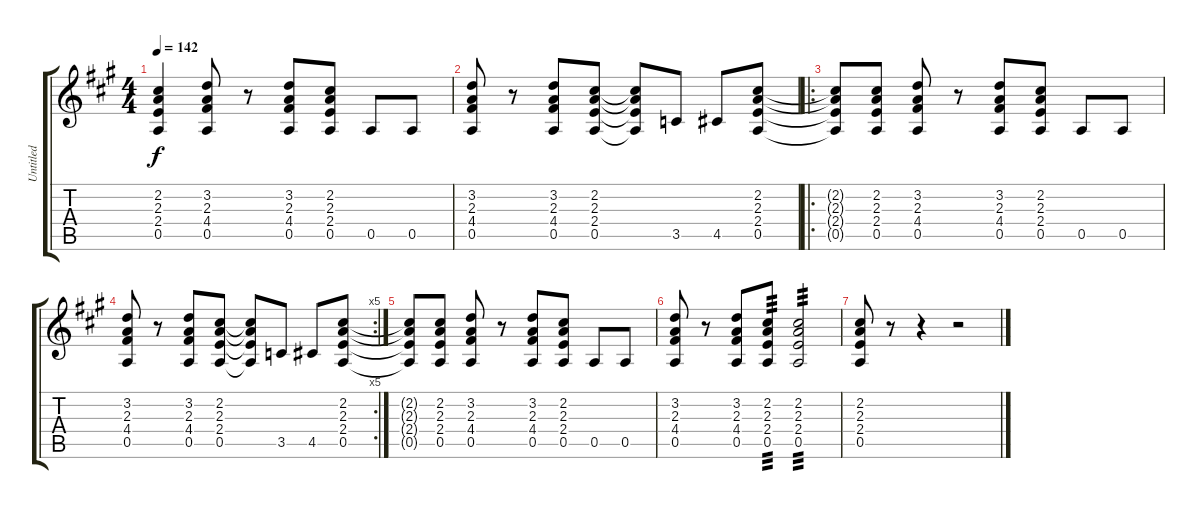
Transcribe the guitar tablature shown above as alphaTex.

\track ("Untitled" "Untitled") {instrument distortionguitar}
\staff {score tabs}
\tuning (E4 B3 G3 D3 A2 E2) {hide}
\ts (4 4)
\tempo 142
\clef g2
\ks a
(2.2{t} 2.3{t} 2.4{t} 0.5{t}).4{dy f} (3.2 2.3 4.4 0.5).8 r.8 (3.2 2.3 4.4 0.5).8 (2.2 2.3 2.4 0.5).8 0.5.8 0.5.8 |
(3.2 2.3 4.4 0.5).8 r.8 (3.2 2.3 4.4 0.5).8 (2.2 2.3 2.4 0.5).8 (2.2{t} 2.3{t} 2.4{t} 0.5{t}).8 3.5.8 4.5.8 (2.2 2.3 2.4 0.5).8 |
\ro
(2.2{t} 2.3{t} 2.4{t} 0.5{t}).8 (2.2 2.3 2.4 0.5).8 (3.2 2.3 4.4 0.5).8 r.8 (3.2 2.3 4.4 0.5).8 (2.2 2.3 2.4 0.5).8 0.5.8 0.5.8 |
\rc 5
(3.2 2.3 4.4 0.5).8 r.8 (3.2 2.3 4.4 0.5).8 (2.2 2.3 2.4 0.5).8 (2.2{t} 2.3{t} 2.4{t} 0.5{t}).8 3.5.8 4.5.8 (2.2 2.3 2.4 0.5).8 |
(2.2{t} 2.3{t} 2.4{t} 0.5{t}).8 (2.2 2.3 2.4 0.5).8 (3.2 2.3 4.4 0.5).8 r.8 (3.2 2.3 4.4 0.5).8 (2.2 2.3 2.4 0.5).8 0.5.8 0.5.8 |
(3.2 2.3 4.4 0.5).8 r.8 (3.2 2.3 4.4 0.5).8 (2.2 2.3 2.4 0.5).8{tp 3} (2.2 2.3 2.4 0.5).2{tp 3} |
(2.2 2.3 2.4 0.5).8 r.8 r.4 r.2
